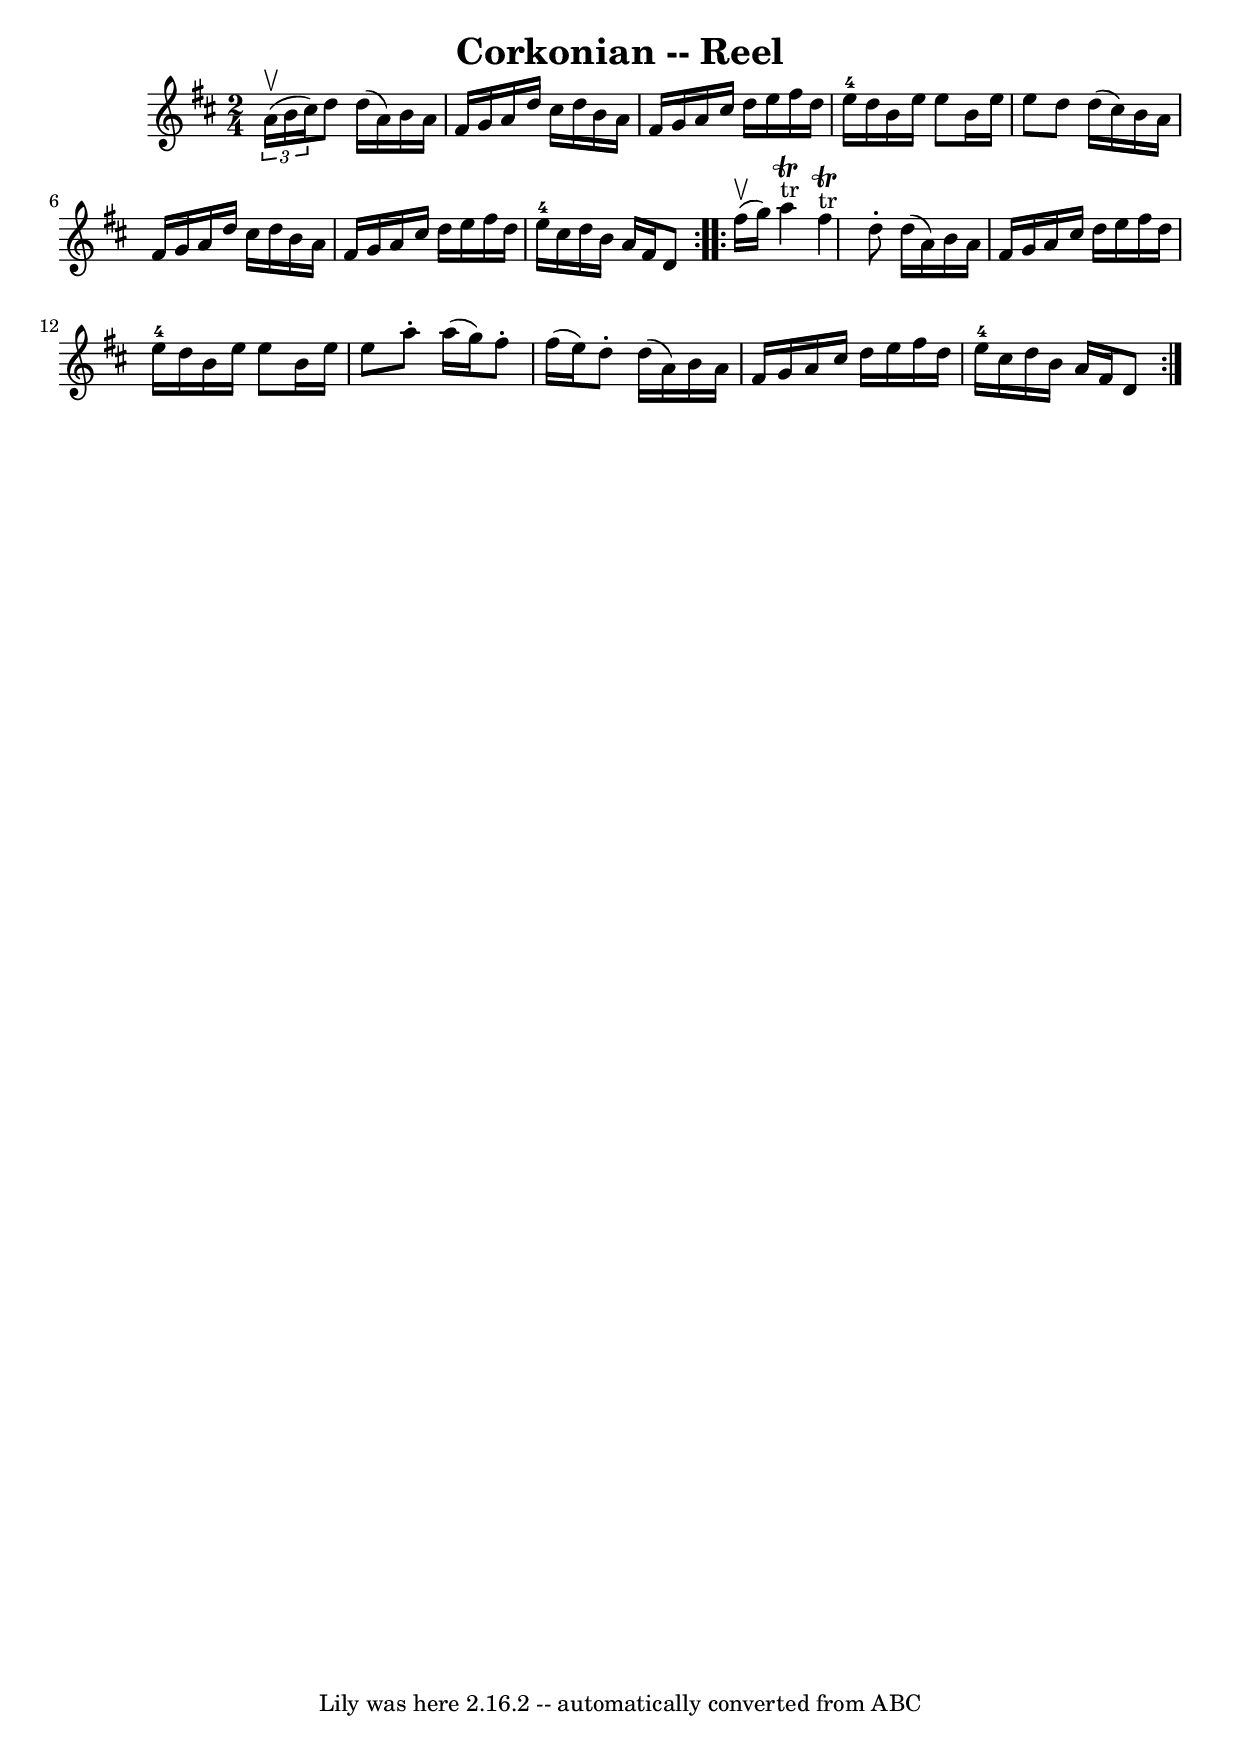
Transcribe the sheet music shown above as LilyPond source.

\version "2.16.2"
\include "Mammoth.ily"
\header {
  %% book = "Ryan's Mammoth Collection"
  crossRefNumber = "1"
  footnotes = "\\\\146\\\\Similar to The Merry Blacksmith"
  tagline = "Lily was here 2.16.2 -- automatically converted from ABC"
  title = "Corkonian -- Reel"

}
voicedefault =  {



  \repeat volta 2 {

    \time 2/4 
    \key d \major
    \times 2/3 { a'16^\upbow(b'16 cis''16) 
	       } 
    |
    d''8 d''16 (a'16) b'16 a'16 fis'16 g'16    
    |
    a'16 d''16 cis''16 d''16 b'16 a'16 fis'16 g'16  
    |
    a'16 cis''16 d''16 e''16 fis''16 d''16 e''16-4 d''16    |
    b'16 e''16 e''8 b'16 e''16 e''8    
    |
    d''8 d''16 (cis''16) b'16 a'16 fis'16 g'16    
    |
    a'16 d''16 cis''16 d''16 b'16 a'16 fis'16 g'16  
    |
    a'16 cis''16 d''16 e''16 fis''16 d''16 e''16-4 cis''16    |
    d''16 b'16 a'16 fis'16 d'8    

  } 
  \repeat volta 2 {
    fis''16^\upbow(g''16) |
    a''4^"tr"^\trill fis''4^"tr"^\trill   |
    d''8-. d''16 (a'16)  
    b'16 a'16 fis'16 g'16    |
    a'16 cis''16 d''16 e''16 
    fis''16 d''16 e''16-4 d''16    |
    b'16 e''16 e''8   
    b'16 e''16 e''8    |
    a''8-. a''16 (g''16) fis''8-. fis''16 (e''16)   |
    d''8-. d''16 (a'16) b'16    
    a'16 fis'16 g'16    |
    a'16 cis''16 d''16 e''16    
    fis''16 d''16 e''16-4 cis''16    |
    d''16 b'16 a'16    
    fis'16 d'8    
  }   

}

\score{
  <<

    \context Staff="default"
    {
      \voicedefault 
      
    }

  >>
  \layout {
    
  }
  \midi {
  }

}
